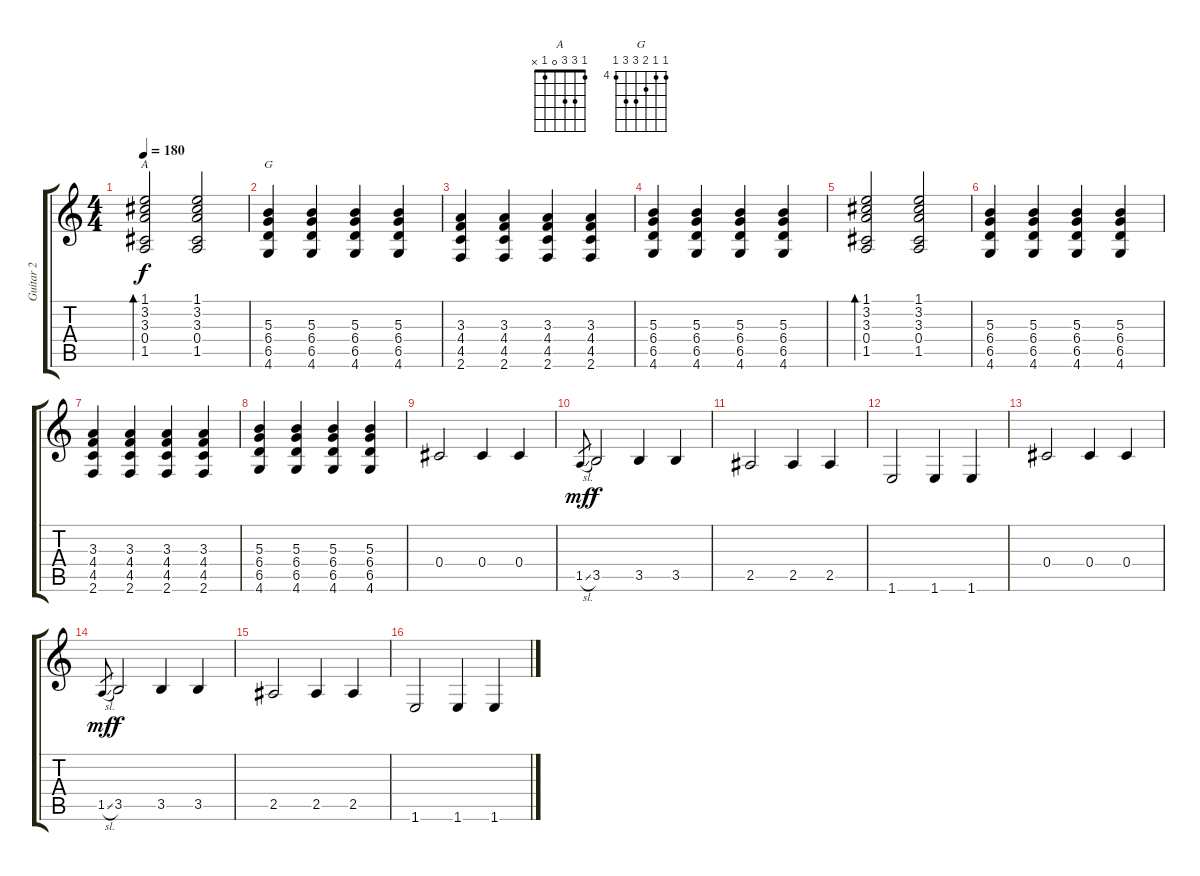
\track ("Guitar 2" "Guitar 2") {instrument acousticguitarsteel}
\staff {score tabs}
\tuning (Eb4 Bb3 Gb3 Db3 Ab2 Eb2) {hide}
\chord ("A" 1 3 3 0 1 x)
\chord ("G" 4 4 5 6 6 4) {firstfret 4}
\ts (4 4)
\tempo 180
\clef g2
\ks c
(1.1 3.2 3.3 0.4 1.5).2{bd 120 ch "A" dy f volume 10} (1.1 3.2 3.3 0.4 1.5).2 |
(5.3 6.4 6.5 4.6).4{ch "G" volume 11} (5.3 6.4 6.5 4.6).4 (5.3 6.4 6.5 4.6).4 (5.3 6.4 6.5 4.6).4 |
(3.3 4.4 4.5 2.6).4{volume 13} (3.3 4.4 4.5 2.6).4 (3.3 4.4 4.5 2.6).4 (3.3 4.4 4.5 2.6).4 |
(5.3 6.4 6.5 4.6).4{volume 16} (5.3 6.4 6.5 4.6).4 (5.3 6.4 6.5 4.6).4 (5.3 6.4 6.5 4.6).4 |
(1.1 3.2 3.3 0.4 1.5).2{bd 120 volume 10} (1.1 3.2 3.3 0.4 1.5).2 |
(5.3 6.4 6.5 4.6).4{volume 11} (5.3 6.4 6.5 4.6).4 (5.3 6.4 6.5 4.6).4 (5.3 6.4 6.5 4.6).4 |
(3.3 4.4 4.5 2.6).4{volume 13} (3.3 4.4 4.5 2.6).4 (3.3 4.4 4.5 2.6).4 (3.3 4.4 4.5 2.6).4 |
(5.3 6.4 6.5 4.6).4{volume 16} (5.3 6.4 6.5 4.6).4 (5.3 6.4 6.5 4.6).4 (5.3 6.4 6.5 4.6).4 |
0.4.2 0.4.4 0.4.4 |
1.5{sl}.8{gr dy mf} 3.5.2{dy f} 3.5.4 3.5.4 |
2.5.2 2.5.4 2.5.4 |
1.6.2 1.6.4 1.6.4 |
0.4.2 0.4.4 0.4.4 |
1.5{sl}.8{gr dy mf} 3.5.2{dy f} 3.5.4 3.5.4 |
2.5.2 2.5.4 2.5.4 |
1.6.2 1.6.4 1.6.4
